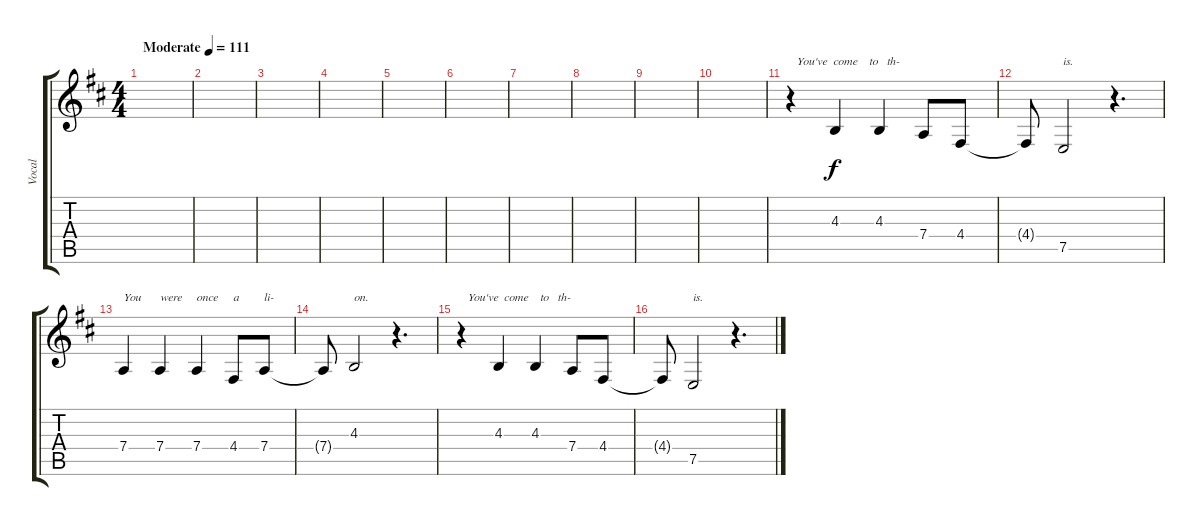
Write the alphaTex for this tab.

\track ("Vocal" "Vocal") {instrument flute}
\staff {score tabs}
\tuning (E4 B3 G3 D3 A2 E2) {hide}
\ts (4 4)
\tempo (111 "Moderate")
\clef g2
\ks d
|
|
|
|
|
|
|
|
|
|
r.4{txt "  You've  come    to   th-"} 4.3.4 4.3.4 7.4.8 4.4.8 |
4.4{t}.8 7.5.2{txt "is."} r.4{d} |
7.4.4{txt "You"} 7.4.4{txt "were"} 7.4.4{txt "once"} 4.4.8{txt "a"} 7.4.8{txt "li-"} |
7.4{t}.8 4.3.2{txt "on."} r.4{d} |
r.4{txt "  You've  come    to   th-"} 4.3.4 4.3.4 7.4.8 4.4.8 |
4.4{t}.8 7.5.2{txt "is."} r.4{d}
